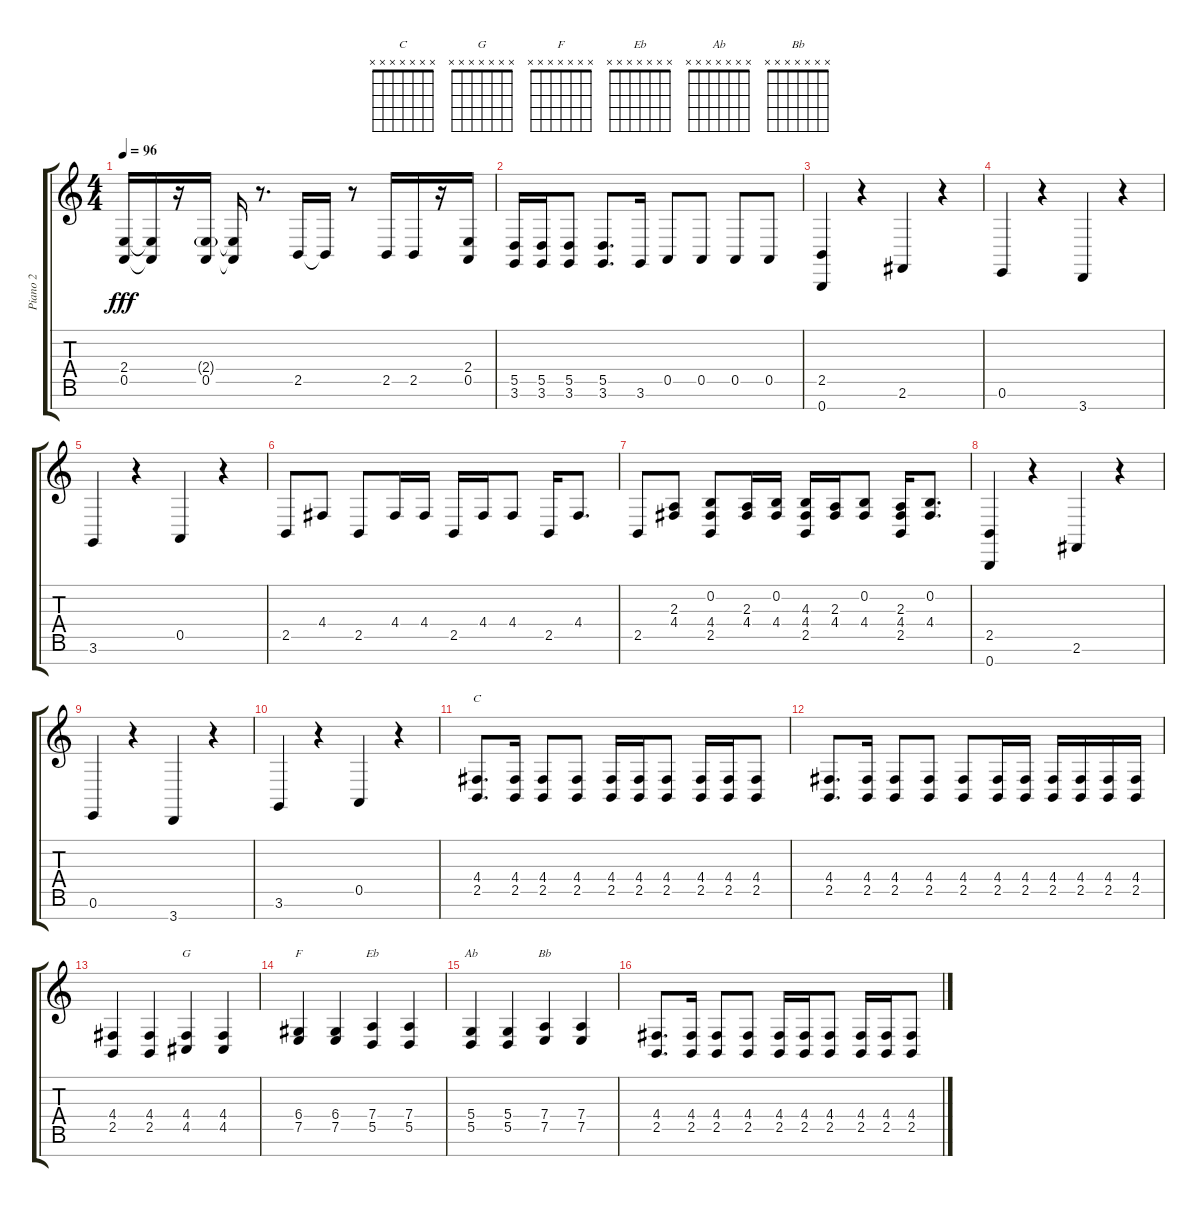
\track ("Piano 2" "Piano 2") {instrument acousticgrandpiano}
\staff {score tabs}
\tuning (E4 B3 G3 D3 A2 E2 B1) {hide}
\chord ("C" x x x x x x x)
\chord ("G" x x x x x x x)
\chord ("F" x x x x x x x)
\chord ("Eb" x x x x x x x)
\chord ("Ab" x x x x x x x)
\chord ("Bb" x x x x x x x)
\ts (4 4)
\tempo 96
\clef g2
\ks c
(2.4 0.5).16{dy fff} (2.4{t} 0.5{t}).16 r.16 (2.4{g} 0.5).16 (2.4{t} 0.5{t}).16 r.8{d} 2.5.16 2.5{t}.16 r.8 2.5.16 2.5.16 r.16 (2.4 0.5).16 |
(5.5 3.6).16 (5.5 3.6).16 (5.5 3.6).8 (5.5 3.6).8{d} 3.6.16 0.5.8 0.5.8 0.5.8 0.5.8 |
(2.5 0.7).4 r.4 2.6.4 r.4 |
0.6.4 r.4 3.7.4 r.4 |
3.6.4 r.4 0.5.4 r.4 |
2.5.8 4.4.8 2.5.8 4.4.16 4.4.16 2.5.16 4.4.16 4.4.8 2.5.16 4.4.8{d} |
2.5.8 (2.3 4.4).8 (0.2 4.4 2.5).8 (2.3 4.4).16 (0.2 4.4).16 (4.3 4.4 2.5).16 (2.3 4.4).16 (0.2 4.4).8 (2.3 4.4 2.5).16 (0.2 4.4).8{d} |
(2.5 0.7).4 r.4 2.6.4 r.4 |
0.6.4 r.4 3.7.4 r.4 |
3.6.4 r.4 0.5.4 r.4 |
(4.4 2.5).8{d ch "C"} (4.4 2.5).16 (4.4 2.5).8 (4.4 2.5).8 (4.4 2.5).16 (4.4 2.5).16 (4.4 2.5).8 (4.4 2.5).16 (4.4 2.5).16 (4.4 2.5).8 |
(4.4 2.5).8{d} (4.4 2.5).16 (4.4 2.5).8 (4.4 2.5).8 (4.4 2.5).8 (4.4 2.5).16 (4.4 2.5).16 (4.4 2.5).16 (4.4 2.5).16 (4.4 2.5).16 (4.4 2.5).16 |
(4.4 2.5).4 (4.4 2.5).4 (4.4 4.5).4{ch "G"} (4.4 4.5).4 |
(6.4 7.5).4{ch "F"} (6.4 7.5).4 (7.4 5.5).4{ch "Eb"} (7.4 5.5).4 |
(5.4 5.5).4{ch "Ab"} (5.4 5.5).4 (7.4 7.5).4{ch "Bb"} (7.4 7.5).4 |
(4.4 2.5).8{d} (4.4 2.5).16 (4.4 2.5).8 (4.4 2.5).8 (4.4 2.5).16 (4.4 2.5).16 (4.4 2.5).8 (4.4 2.5).16 (4.4 2.5).16 (4.4 2.5).8
